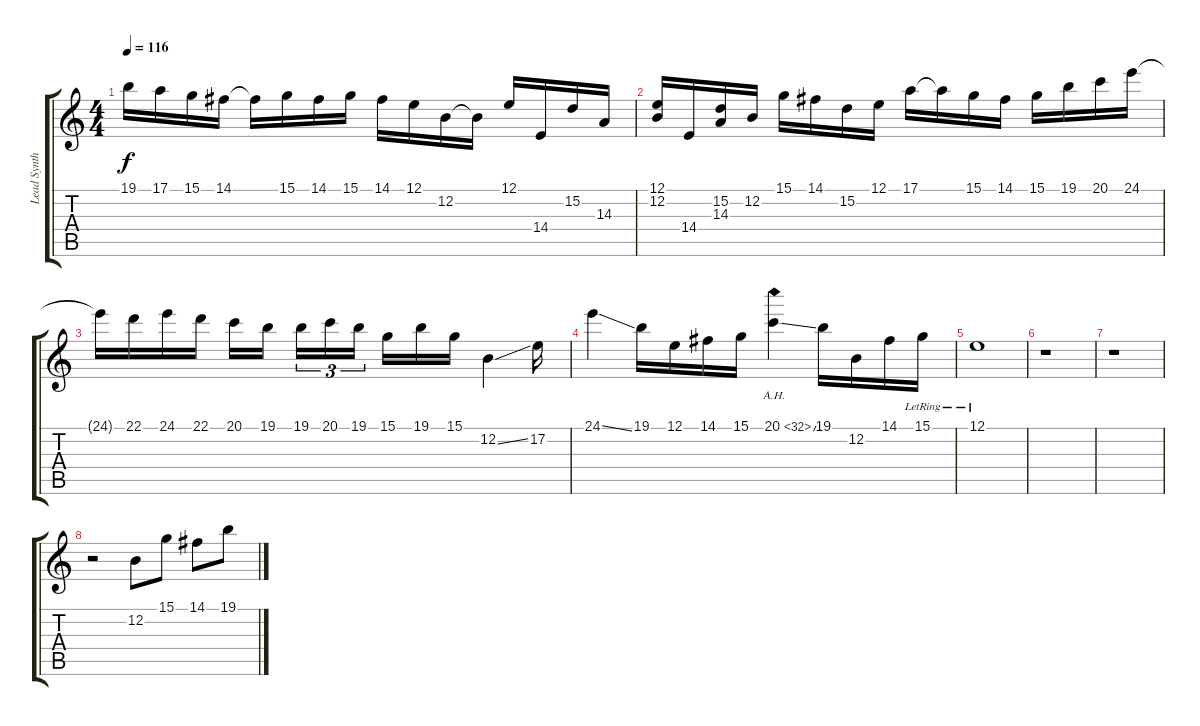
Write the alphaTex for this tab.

\track ("Lead Synth1" "Lead Synth") {instrument tremolostrings}
\staff {score tabs}
\tuning (E4 B3 G3 D3 A2 E2) {hide}
\ts (4 4)
\tempo 116
\clef g2
\ks c
19.1.16{dy f} 17.1.16 15.1.16 14.1.16 14.1{t}.16 15.1.16 14.1.16 15.1.16 14.1.16 12.1.16 12.2.16 12.2{t}.16 12.1.16 14.4.16 15.2.16 14.3.16 |
(12.1 12.2).16 14.4.16 (15.2 14.3).16 12.2.16 15.1.16 14.1.16 15.2.16 12.1.16 17.1.16 17.1{t}.16 15.1.16 14.1.16 15.1.16 19.1.16 20.1.16 24.1.16 |
24.1{t}.16 22.1.16 24.1.16 22.1.16 20.1.16 19.1.16 19.1.16{tu (3 2)} 20.1.16{tu (3 2)} 19.1.16{tu (3 2)} 15.1.16 19.1.16 15.1.16 12.2{ss}.4 17.2.16 |
24.1{ss}.4 19.1.16 12.1.16 14.1.16 15.1.16 20.1{ah 12 ss}.4 19.1.16 12.2.16 14.1.16 15.1{lr}.16 |
12.1{lr}.1{volume 3} |
r.1 |
r.1{volume 15} |
r.2 12.2.8 15.1.8 14.1.8 19.1.8
